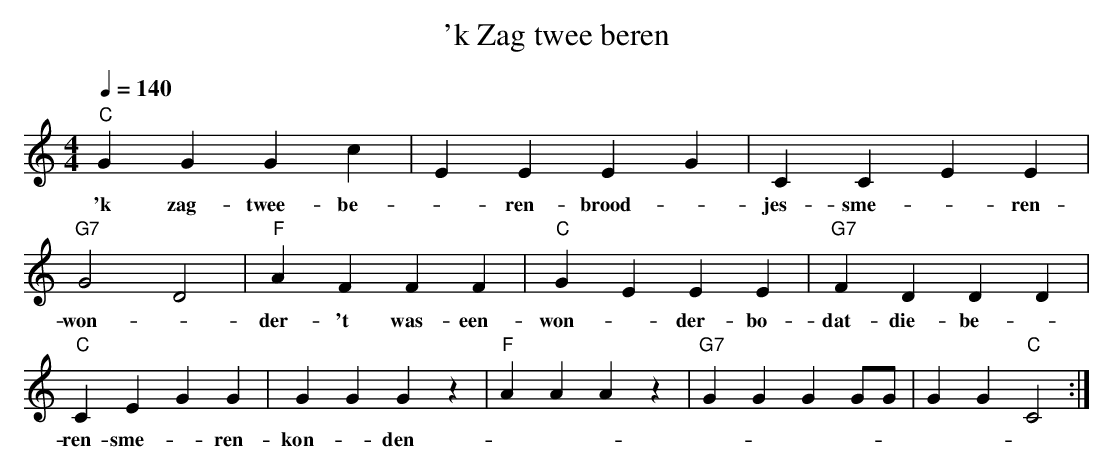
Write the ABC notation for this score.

X:1
T:'k Zag twee beren
Q:1/4=140
M:4/4
L:1/8
K:C
"C"G2 G2 G2 c2 | E2 E2 E2 G2 | C2 C2 E2 E2 |
w:'k zag-twee-be--ren-brood--jes-sme--ren-o-het-was-een
"G7"G4 D4 | "F"A2 F2 F2 F2 | "C"G2 E2 E2 E2 |
w:won--der-'t was-een-won--der-bo--ven-won--der
"G7"F2 D2 D2 D2 | "C"C2 E2 G2 G2 | G2 G2 G2 z2 |
w:dat-die-be--ren-sme--ren-kon--den-Hi-Hi-Hi
"F"A2 A2 A2 z2 | "G7"G2 G2 G2 GG | G2 G2 "C"C4 :|
